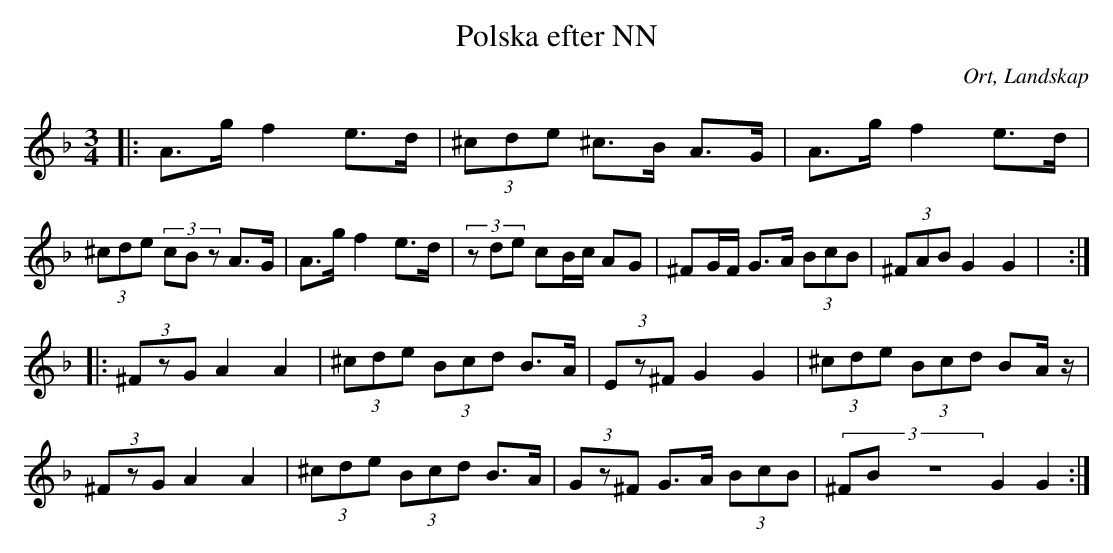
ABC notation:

X:1
T:Polska efter NN
O:Ort, Landskap
M:3/4
L:1/8
K:Dm
|: A>g f2 e>d|(3^cde ^c>B A>G|A>g f2 e>d|(3^cde (3cBz A>G|A>g f2 e>d|(3zde cB/c/ AG|^FG/F/ G>A (3BcB|(3^FAB G2 G2|  :|
|:(3^FzG A2 A2|(3^cde (3Bcd B>A|(3Ez^F G2 G2|(3^cde (3Bcd BA/z/|
(3^FzG A2 A2|(3^cde (3Bcd B>A| (3Gz^F G>A (3BcB|(3^FBZ G2 G2:|
